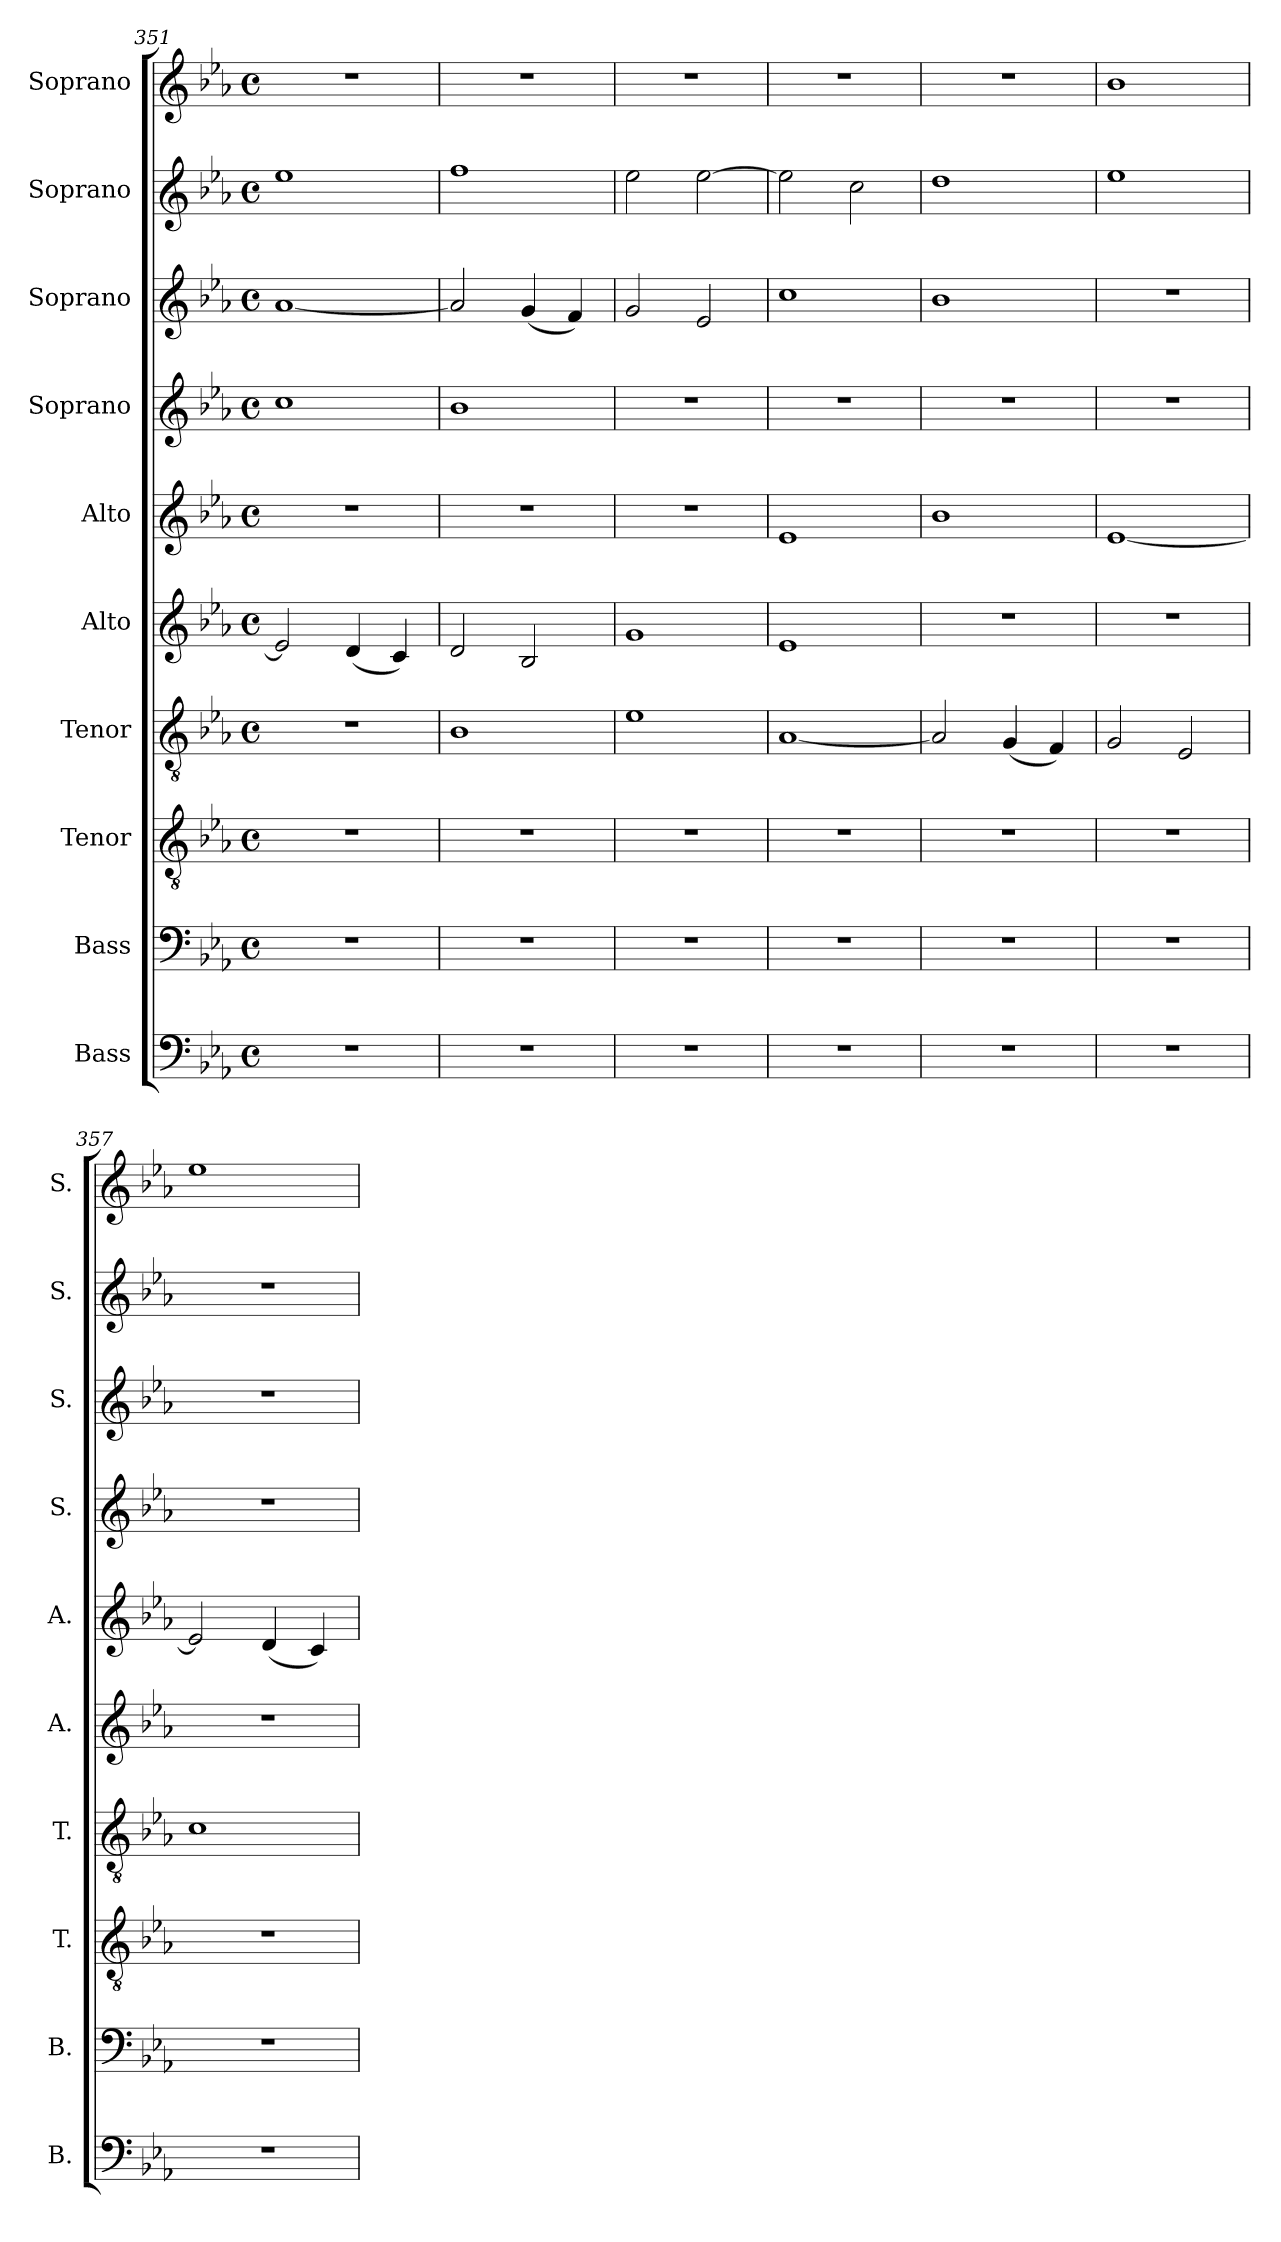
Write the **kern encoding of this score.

**kern	**kern	**kern	**kern	**kern	**kern	**kern	**kern	**kern	**kern
*part10	*part9	*part8	*part7	*part6	*part5	*part4	*part3	*part2	*part1
*staff10	*staff9	*staff8	*staff7	*staff6	*staff5	*staff4	*staff3	*staff2	*staff1
*I"Bass	*I"Bass	*I"Tenor	*I"Tenor	*I"Alto	*I"Alto	*I"Soprano	*I"Soprano	*I"Soprano	*I"Soprano
*I'B.	*I'B.	*I'T.	*I'T.	*I'A.	*I'A.	*I'S.	*I'S.	*I'S.	*I'S.
*clefF4	*clefF4	*clefGv2	*clefGv2	*clefG2	*clefG2	*clefG2	*clefG2	*clefG2	*clefG2
*k[b-e-a-]	*k[b-e-a-]	*k[b-e-a-]	*k[b-e-a-]	*k[b-e-a-]	*k[b-e-a-]	*k[b-e-a-]	*k[b-e-a-]	*k[b-e-a-]	*k[b-e-a-]
*M4/4	*M4/4	*M4/4	*M4/4	*M4/4	*M4/4	*M4/4	*M4/4	*M4/4	*M4/4
*met(c)	*met(c)	*met(c)	*met(c)	*met(c)	*met(c)	*met(c)	*met(c)	*met(c)	*met(c)
=351	=351	=351	=351	=351	=351	=351	=351	=351	=351
1r	1r	1r	1r	2e-/]	1r	1cc	[1a-	1ee-	1r
.	.	.	.	(4d/	.	.	.	.	.
.	.	.	.	4c/)	.	.	.	.	.
=352	=352	=352	=352	=352	=352	=352	=352	=352	=352
1r	1r	1r	1B-	2d/	1r	1b-	2a-/]	1ff	1r
.	.	.	.	2B-/	.	.	(4g/	.	.
.	.	.	.	.	.	.	4f/)	.	.
!!LO:PB:g=z
=353	=353	=353	=353	=353	=353	=353	=353	=353	=353
1r	1r	1r	1e-	1g	1r	1r	2g/	2ee-\	1r
.	.	.	.	.	.	.	2e-/	[2ee-\	.
=354	=354	=354	=354	=354	=354	=354	=354	=354	=354
1r	1r	1r	[1A-	1e-	1e-	1r	1cc	2ee-\]	1r
.	.	.	.	.	.	.	.	2cc\	.
=355	=355	=355	=355	=355	=355	=355	=355	=355	=355
1r	1r	1r	2A-/]	1r	1b-	1r	1b-	1dd	1r
.	.	.	(4G/	.	.	.	.	.	.
.	.	.	4F/)	.	.	.	.	.	.
=356	=356	=356	=356	=356	=356	=356	=356	=356	=356
1r	1r	1r	2G/	1r	[1e-	1r	1r	1ee-	1b-
.	.	.	2E-/	.	.	.	.	.	.
=357	=357	=357	=357	=357	=357	=357	=357	=357	=357
1r	1r	1r	1c	1r	2e-/]	1r	1r	1r	1ee-
.	.	.	.	.	(4d/	.	.	.	.
.	.	.	.	.	4c/)	.	.	.	.
=	=	=	=	=	=	=	=	=	=
*-	*-	*-	*-	*-	*-	*-	*-	*-	*-
